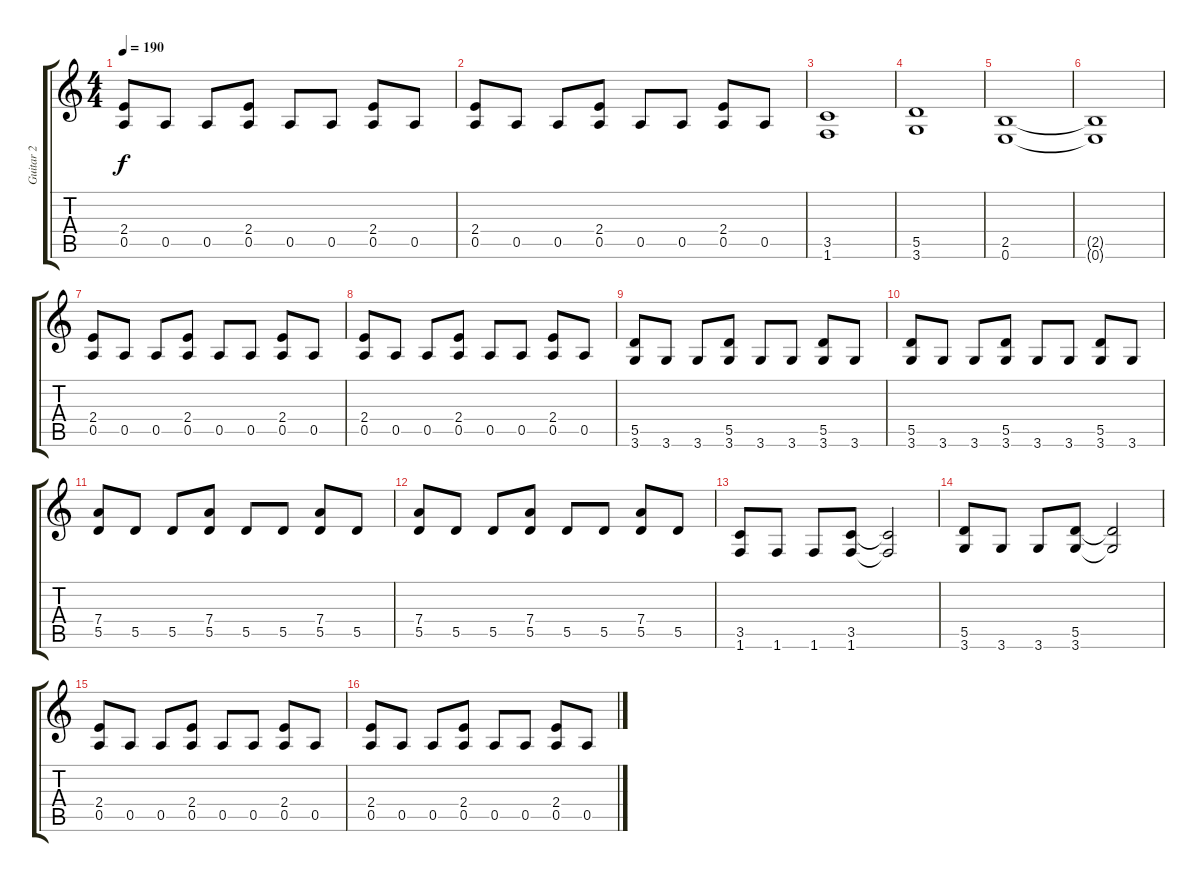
\track ("Guitar 2" "Guitar 2") {instrument overdrivenguitar}
\staff {score tabs}
\tuning (E4 B3 G3 D3 A2 E2) {hide}
\ts (4 4)
\tempo 190
\clef g2
\ks c
(2.4 0.5).8{dy f} 0.5.8 0.5.8 (2.4 0.5).8 0.5.8 0.5.8 (2.4 0.5).8 0.5.8 |
(2.4 0.5).8 0.5.8 0.5.8 (2.4 0.5).8 0.5.8 0.5.8 (2.4 0.5).8 0.5.8 |
(3.5 1.6).1 |
(5.5 3.6).1 |
(2.5 0.6).1 |
(2.5{t} 0.6{t}).1 |
(2.4 0.5).8 0.5.8 0.5.8 (2.4 0.5).8 0.5.8 0.5.8 (2.4 0.5).8 0.5.8 |
(2.4 0.5).8 0.5.8 0.5.8 (2.4 0.5).8 0.5.8 0.5.8 (2.4 0.5).8 0.5.8 |
(5.5 3.6).8 3.6.8 3.6.8 (5.5 3.6).8 3.6.8 3.6.8 (5.5 3.6).8 3.6.8 |
(5.5 3.6).8 3.6.8 3.6.8 (5.5 3.6).8 3.6.8 3.6.8 (5.5 3.6).8 3.6.8 |
(7.4 5.5).8 5.5.8 5.5.8 (7.4 5.5).8 5.5.8 5.5.8 (7.4 5.5).8 5.5.8 |
(7.4 5.5).8 5.5.8 5.5.8 (7.4 5.5).8 5.5.8 5.5.8 (7.4 5.5).8 5.5.8 |
(3.5 1.6).8 1.6.8 1.6.8 (3.5 1.6).8 (3.5{t} 1.6{t}).2 |
(5.5 3.6).8 3.6.8 3.6.8 (5.5 3.6).8 (5.5{t} 3.6{t}).2 |
(2.4 0.5).8 0.5.8 0.5.8 (2.4 0.5).8 0.5.8 0.5.8 (2.4 0.5).8 0.5.8 |
(2.4 0.5).8 0.5.8 0.5.8 (2.4 0.5).8 0.5.8 0.5.8 (2.4 0.5).8 0.5.8
